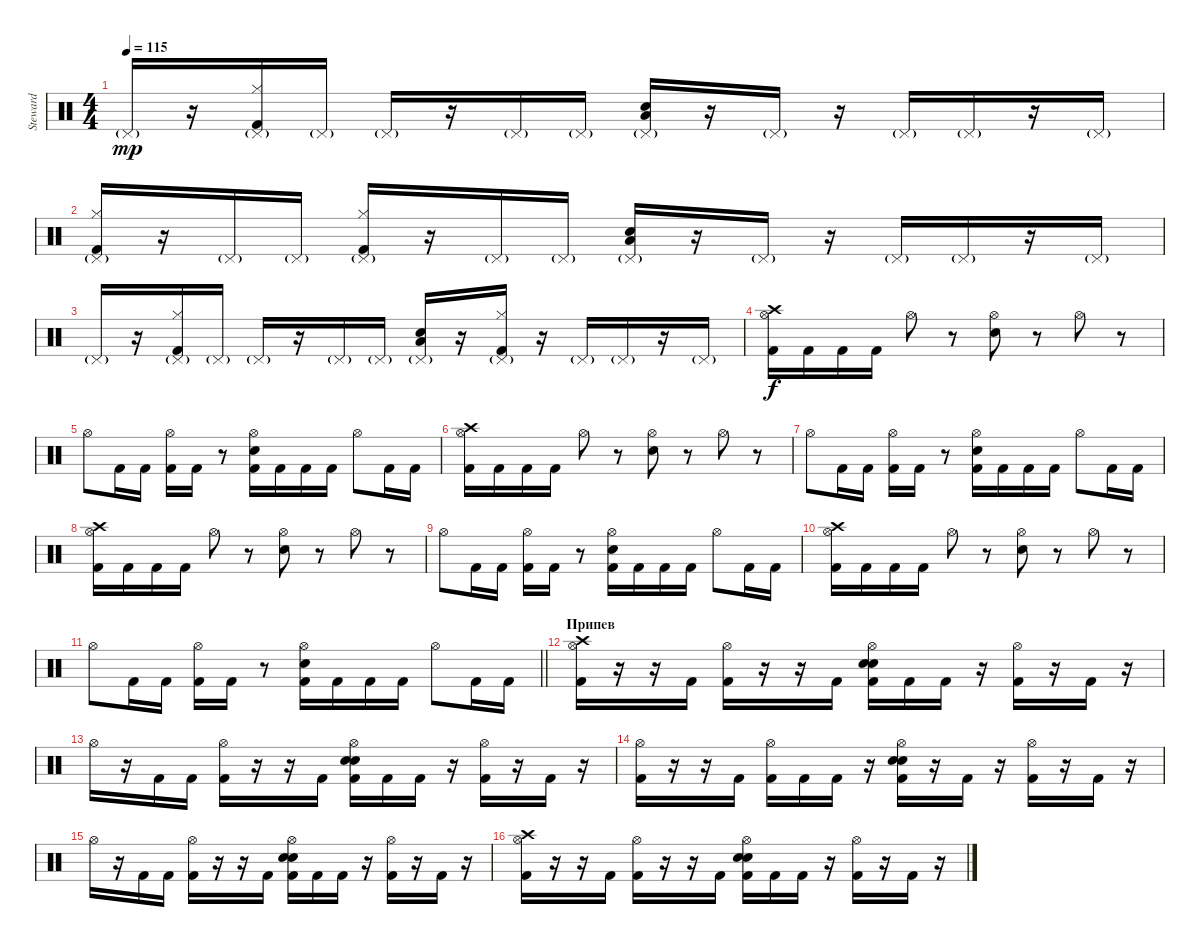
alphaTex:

\track ("Steward" "Steward") {instrument percussion}
\staff {score}
\articulation defaults
\ts (4 4)
\tempo 115
\clef neutral
\ks c "Pedal Hi-Hat (hit)"{g}.16{dy mp}
r.16 ("Pedal Hi-Hat (hit)"{g} "Hi-Hat (closed)" "Kick (hit) 2").16 "Pedal Hi-Hat (hit)"{g}.16 "Pedal Hi-Hat (hit)"{g}.16 r.16 "Pedal Hi-Hat (hit)"{g}.16 "Pedal Hi-Hat (hit)"{g}.16 ("Pedal Hi-Hat (hit)"{g} "Low Tom (hit)" "Electric Snare (hit)").16 r.16 "Pedal Hi-Hat (hit)"{g}.16 r.16 "Pedal Hi-Hat (hit)"{g}.16 "Pedal Hi-Hat (hit)"{g}.16 r.16 "Pedal Hi-Hat (hit)"{g}.16 |
("Pedal Hi-Hat (hit)"{g} "Hi-Hat (closed)" "Kick (hit) 2").16 r.16 "Pedal Hi-Hat (hit)"{g}.16 "Pedal Hi-Hat (hit)"{g}.16 ("Pedal Hi-Hat (hit)"{g} "Hi-Hat (closed)" "Kick (hit) 2").16 r.16 "Pedal Hi-Hat (hit)"{g}.16 "Pedal Hi-Hat (hit)"{g}.16 ("Pedal Hi-Hat (hit)"{g} "Low Tom (hit)" "Electric Snare (hit)").16 r.16 "Pedal Hi-Hat (hit)"{g}.16 r.16 "Pedal Hi-Hat (hit)"{g}.16 "Pedal Hi-Hat (hit)"{g}.16 r.16 "Pedal Hi-Hat (hit)"{g}.16 |
"Pedal Hi-Hat (hit)"{g}.16 r.16 ("Pedal Hi-Hat (hit)"{g} "Hi-Hat (closed)" "Kick (hit) 2").16 "Pedal Hi-Hat (hit)"{g}.16 "Pedal Hi-Hat (hit)"{g}.16 r.16 "Pedal Hi-Hat (hit)"{g}.16 "Pedal Hi-Hat (hit)"{g}.16 ("Pedal Hi-Hat (hit)"{g} "Low Tom (hit)" "Electric Snare (hit)").16 r.16 ("Pedal Hi-Hat (hit)"{g} "Hi-Hat (closed)" "Kick (hit) 2").16 r.16 "Pedal Hi-Hat (hit)"{g}.16 "Pedal Hi-Hat (hit)"{g}.16 r.16 "Pedal Hi-Hat (hit)"{g}.16 |
("Crash high (hit)" "Kick (hit) 2" "Hi-Hat (open)").16{dy f} "Kick (hit) 2".16 "Kick (hit) 2".16 "Kick (hit) 2".16 "Hi-Hat (open)".8 r.8 ("Electric Snare (hit)" "Hi-Hat (open)").8 r.8 "Hi-Hat (open)".8 r.8 |
"Hi-Hat (open)".8 "Kick (hit) 2".16 "Kick (hit) 2".16 ("Kick (hit) 2" "Hi-Hat (open)").16 "Kick (hit) 2".16 r.8 ("Electric Snare (hit)" "Kick (hit) 2" "Hi-Hat (open)").16 "Kick (hit) 2".16 "Kick (hit) 2".16 "Kick (hit) 2".16 "Hi-Hat (open)".8 "Kick (hit) 2".16 "Kick (hit) 2".16 |
("Crash high (hit)" "Kick (hit) 2" "Hi-Hat (open)").16 "Kick (hit) 2".16 "Kick (hit) 2".16 "Kick (hit) 2".16 "Hi-Hat (open)".8 r.8 ("Electric Snare (hit)" "Hi-Hat (open)").8 r.8 "Hi-Hat (open)".8 r.8 |
"Hi-Hat (open)".8 "Kick (hit) 2".16 "Kick (hit) 2".16 ("Kick (hit) 2" "Hi-Hat (open)").16 "Kick (hit) 2".16 r.8 ("Electric Snare (hit)" "Kick (hit) 2" "Hi-Hat (open)").16 "Kick (hit) 2".16 "Kick (hit) 2".16 "Kick (hit) 2".16 "Hi-Hat (open)".8 "Kick (hit) 2".16 "Kick (hit) 2".16 |
("Crash high (hit)" "Kick (hit) 2" "Hi-Hat (open)").16 "Kick (hit) 2".16 "Kick (hit) 2".16 "Kick (hit) 2".16 "Hi-Hat (open)".8 r.8 ("Electric Snare (hit)" "Hi-Hat (open)").8 r.8 "Hi-Hat (open)".8 r.8 |
"Hi-Hat (open)".8 "Kick (hit) 2".16 "Kick (hit) 2".16 ("Kick (hit) 2" "Hi-Hat (open)").16 "Kick (hit) 2".16 r.8 ("Electric Snare (hit)" "Kick (hit) 2" "Hi-Hat (open)").16 "Kick (hit) 2".16 "Kick (hit) 2".16 "Kick (hit) 2".16 "Hi-Hat (open)".8 "Kick (hit) 2".16 "Kick (hit) 2".16 |
("Crash high (hit)" "Kick (hit) 2" "Hi-Hat (open)").16 "Kick (hit) 2".16 "Kick (hit) 2".16 "Kick (hit) 2".16 "Hi-Hat (open)".8 r.8 ("Electric Snare (hit)" "Hi-Hat (open)").8 r.8 "Hi-Hat (open)".8 r.8 |
\barLineRight lightlight "Hi-Hat (open)".8 "Kick (hit) 2".16 "Kick (hit) 2".16
("Kick (hit) 2" "Hi-Hat (open)").16 "Kick (hit) 2".16 r.8 ("Electric Snare (hit)" "Kick (hit) 2" "Hi-Hat (open)").16 "Kick (hit) 2".16 "Kick (hit) 2".16 "Kick (hit) 2".16 "Hi-Hat (open)".8 "Kick (hit) 2".16 "Kick (hit) 2".16 |
\section ("" "Припев")
("Crash high (hit)" "Kick (hit) 2" "Hi-Hat (open)").16 r.16 r.16 "Kick (hit) 2".16 ("Kick (hit) 2" "Hi-Hat (open)").16 r.16 r.16 "Kick (hit) 2".16 ("Electric Snare (hit)" "Electric Snare (hit)" "Kick (hit) 2" "Hi-Hat (open)").16 "Kick (hit) 2".16 "Kick (hit) 2".16 r.16 ("Kick (hit) 2" "Hi-Hat (open)").16 r.16 "Kick (hit) 2".16 r.16 |
"Hi-Hat (open)".16 r.16 "Kick (hit) 2".16 "Kick (hit) 2".16 ("Kick (hit) 2" "Hi-Hat (open)").16 r.16 r.16 "Kick (hit) 2".16 ("Electric Snare (hit)" "Electric Snare (hit)" "Kick (hit) 2" "Hi-Hat (open)").16 "Kick (hit) 2".16 "Kick (hit) 2".16 r.16 ("Kick (hit) 2" "Hi-Hat (open)").16 r.16 "Kick (hit) 2".16 r.16 |
("Kick (hit) 2" "Hi-Hat (open)").16 r.16 r.16 "Kick (hit) 2".16 ("Kick (hit) 2" "Hi-Hat (open)").16 "Kick (hit) 2".16 "Kick (hit) 2".16 r.16 ("Electric Snare (hit)" "Electric Snare (hit)" "Kick (hit) 2" "Hi-Hat (open)").16 r.16 "Kick (hit) 2".16 r.16 ("Kick (hit) 2" "Hi-Hat (open)").16 r.16 "Kick (hit) 2".16 r.16 |
"Hi-Hat (open)".16 r.16 "Kick (hit) 2".16 "Kick (hit) 2".16 ("Kick (hit) 2" "Hi-Hat (open)").16 r.16 r.16 "Kick (hit) 2".16 ("Electric Snare (hit)" "Electric Snare (hit)" "Kick (hit) 2" "Hi-Hat (open)").16 "Kick (hit) 2".16 "Kick (hit) 2".16 r.16 ("Kick (hit) 2" "Hi-Hat (open)").16 r.16 "Kick (hit) 2".16 r.16 |
("Crash high (hit)" "Kick (hit) 2" "Hi-Hat (open)").16 r.16 r.16 "Kick (hit) 2".16 ("Kick (hit) 2" "Hi-Hat (open)").16 r.16 r.16 "Kick (hit) 2".16 ("Electric Snare (hit)" "Electric Snare (hit)" "Kick (hit) 2" "Hi-Hat (open)").16 "Kick (hit) 2".16 "Kick (hit) 2".16 r.16 ("Kick (hit) 2" "Hi-Hat (open)").16 r.16 "Kick (hit) 2".16 r.16
